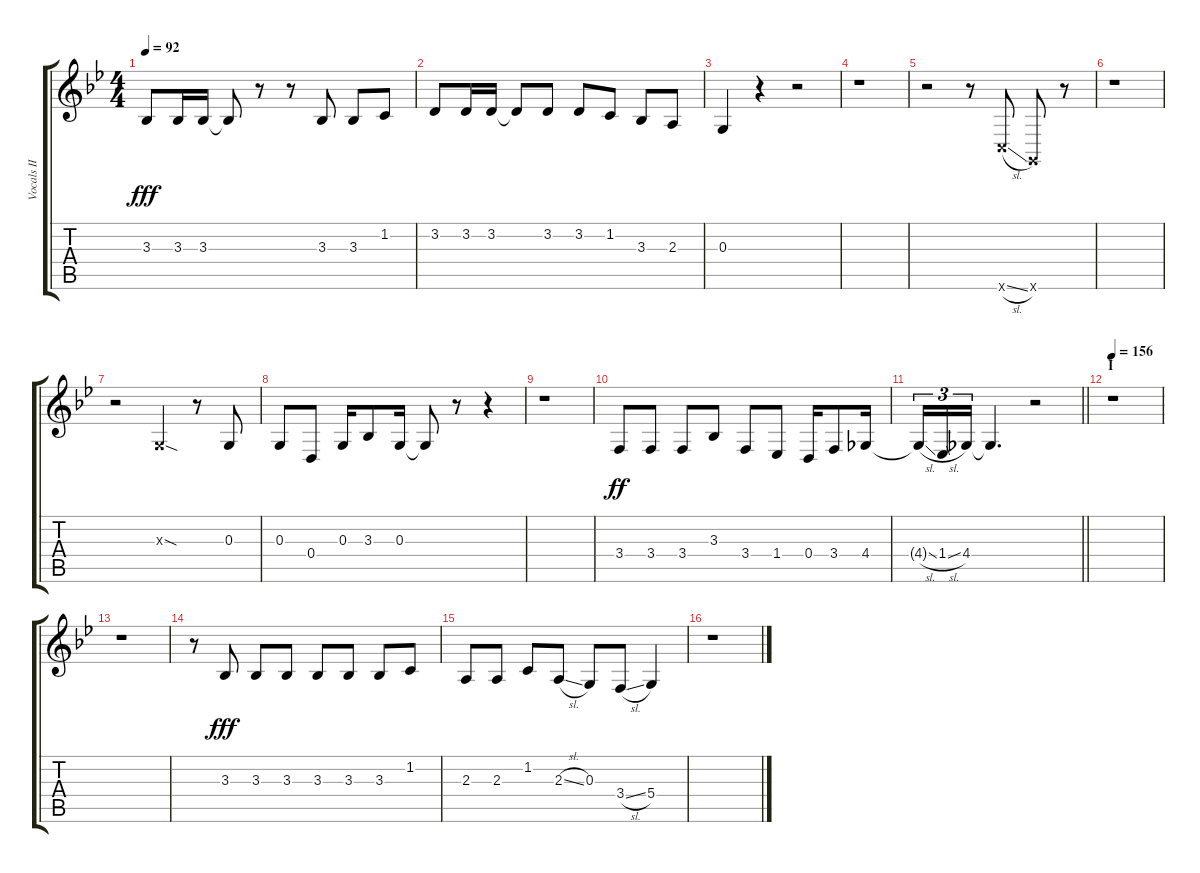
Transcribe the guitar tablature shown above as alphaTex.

\track ("Vocals II" "Vocals II") {instrument voiceoohs}
\staff {score tabs}
\tuning (E4 B3 G3 D3 A2 E2) {hide}
\ts (4 4)
\tempo 92
\clef g2
\ks bb
3.3.8{dy fff} 3.3.16 3.3.16 3.3{t}.8 r.8 r.8 3.3.8 3.3.8 1.2.8 |
3.2.8 3.2.16 3.2.16 3.2{t}.8 3.2.8 3.2.8 1.2.8 3.3.8 2.3.8 |
0.3.4 r.4 r.2 |
r.1 |
r.2 r.8 8.6{sl x}.8 3.6{x}.8 r.8 |
r.1 |
r.2 0.3{sod x}.4 r.8 0.3.8 |
0.3.8 0.4.8 0.3.16 3.3.8 0.3.16 0.3{t}.8 r.8 r.4 |
r.1 |
3.4.8{dy ff} 3.4.8 3.4.8 3.3.8 3.4.8 1.4.8 0.4.16 3.4.8 4.4.16 |
\barLineRight lightlight
4.4{sl t}.16{tu (3 2)} 1.4{sl}.16{tu (3 2)} 4.4.16{tu (3 2)} 4.4{t}.4{d} r.2 |
\section ("" "I")
\tempo 156
r.1 |
r.1 |
r.8 3.3.8{dy fff} 3.3.8 3.3.8 3.3.8 3.3.8 3.3.8 1.2.8 |
2.3.8 2.3.8 1.2.8 2.3{sl}.8 0.3.8 3.4{sl}.8 5.4.4 |
r.1
